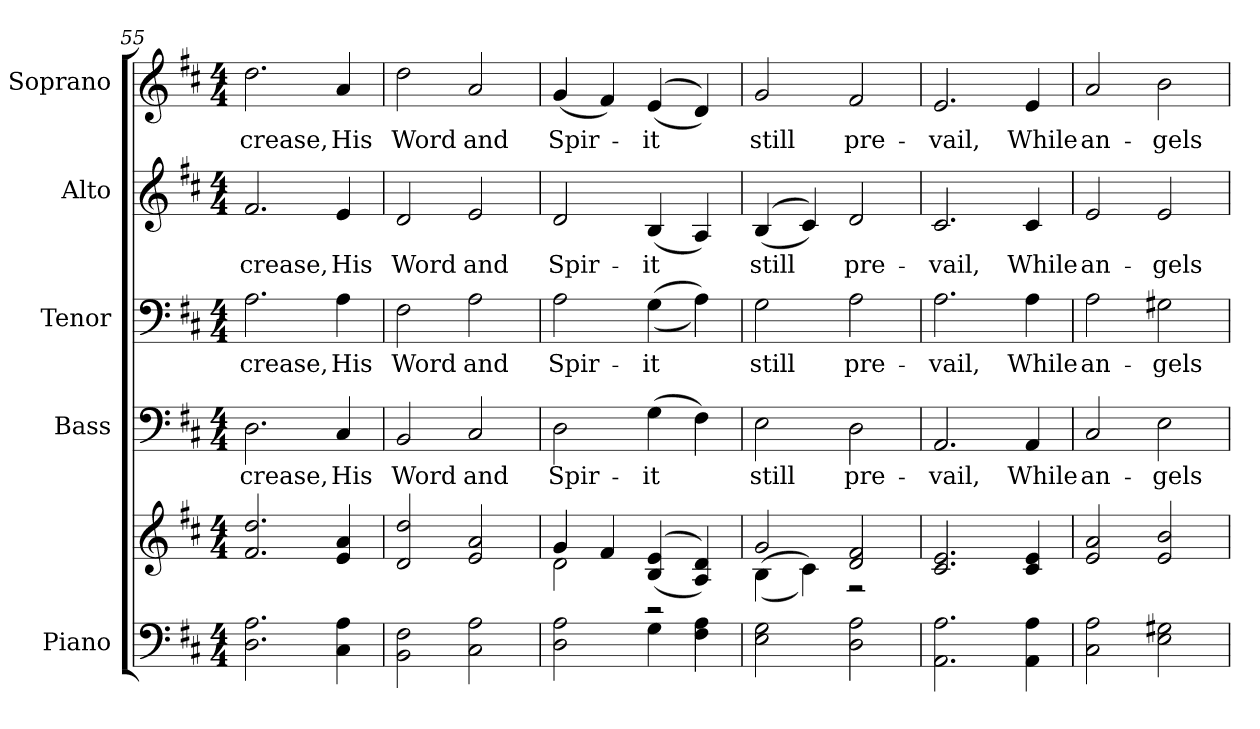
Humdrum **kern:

**kern	**kern	**kern	**text	**kern	**text	**kern	**text	**kern	**text
*part5	*part5	*part4	*part4	*part3	*part3	*part2	*part2	*part1	*part1
*staff6	*staff5	*staff4	*staff4	*staff3	*staff3	*staff2	*staff2	*staff1	*staff1
*I"Piano	*	*I"Bass	*	*I"Tenor	*	*I"Alto	*	*I"Soprano	*
*I'Pno.	*	*I'B.	*	*I'T.	*	*I'A.	*	*I'S.	*
*clefF4	*clefG2	*clefF4	*	*clefF4	*	*clefG2	*	*clefG2	*
*k[f#c#]	*k[f#c#]	*k[f#c#]	*	*k[f#c#]	*	*k[f#c#]	*	*k[f#c#]	*
*D:	*D:	*D:	*	*D:	*	*D:	*	*D:	*
*M4/4	*M4/4	*M4/4	*	*M4/4	*	*M4/4	*	*M4/4	*
=55	=55	=55	=55	=55	=55	=55	=55	=55	=55
!	!	!	!LO:LY:b:color=#000000	!	!	!	!	!	!
!	!	!	!	!	!LO:LY:b:color=#000000	!	!	!	!
!	!	!	!	!	!	!	!LO:LY:b:color=#000000	!	!
!	!	!	!	!	!	!	!	!	!LO:LY:b:color=#000000
2.Di\ 2.Ai	2.f#i/ 2.ddi	2.Di\	-crease,	2.Ai\	-crease,	2.f#i/	-crease,	2.ddi\	-crease,
!	!	!	!LO:LY:b:color=#000000	!	!	!	!	!	!
!	!	!	!	!	!LO:LY:b:color=#000000	!	!	!	!
!	!	!	!	!	!	!	!LO:LY:b:color=#000000	!	!
!	!	!	!	!	!	!	!	!	!LO:LY:b:color=#000000
4C#i\ 4Ai	4ei/ 4ai	4C#i/	His	4Ai\	His	4ei/	His	4ai/	His
!!LO:PB:g=z
=56	=56	=56	=56	=56	=56	=56	=56	=56	=56
!	!	!	!LO:LY:b:color=#000000	!	!	!	!	!	!
!	!	!	!	!	!LO:LY:b:color=#000000	!	!	!	!
!	!	!	!	!	!	!	!LO:LY:b:color=#000000	!	!
!	!	!	!	!	!	!	!	!	!LO:LY:b:color=#000000
2BBi\ 2F#i	2di/ 2ddi	2BBi/	Word	2F#i\	Word	2di/	Word	2ddi\	Word
!	!	!	!LO:LY:b:color=#000000	!	!	!	!	!	!
!	!	!	!	!	!LO:LY:b:color=#000000	!	!	!	!
!	!	!	!	!	!	!	!LO:LY:b:color=#000000	!	!
!	!	!	!	!	!	!	!	!	!LO:LY:b:color=#000000
2C#i\ 2Ai	2ei/ 2ai	2C#i/	and	2Ai\	and	2ei/	and	2ai/	and
=57	=57	=57	=57	=57	=57	=57	=57	=57	=57
*	*^	*	*	*	*	*	*	*	*
!	!	!	!	!LO:LY:b:color=#000000	!	!	!	!	!	!
!	!	!	!	!	!	!LO:LY:b:color=#000000	!	!	!	!
!	!	!	!	!	!	!	!	!LO:LY:b:color=#000000	!	!
!	!	!	!	!	!	!	!	!	!	!LO:LY:b:color=#000000
2Di\ 2Ai	4gi/	2di\	2Di\	Spir-	2Ai\	Spir-	2di/	Spir-	(4gi/	Spir-
.	4f#i/	.	.	.	.	.	.	.	4f#i/)	.
!	!	!	!	!LO:LY:b:color=#000000	!	!	!	!	!	!
!	!	!	!	!	!	!LO:LY:b:color=#000000	!	!	!	!
!	!	!	!	!	!	!	!	!LO:LY:b:color=#000000	!	!
!	!	!	!	!	!	!	!	!	!	!LO:LY:b:color=#000000
4Gi\	((4Bi/ 4ei	2r	(4Gi\	-it	((4Gi\	-it	(4Bi/	-it	((4ei/	-it
4F#i\ 4Ai	4Ai/ 4di))	.	4F#i\)	.	4Ai\))	.	4Ai/)	.	4di/))	.
=58	=58	=58	=58	=58	=58	=58	=58	=58	=58	=58
!	!	!	!	!LO:LY:b:color=#000000	!	!	!	!	!	!
!	!	!	!	!	!	!LO:LY:b:color=#000000	!	!	!	!
!	!	!	!	!	!	!	!	!LO:LY:b:color=#000000	!	!
!	!	!	!	!	!	!	!	!	!	!LO:LY:b:color=#000000
2Ei\ 2Gi	2gi/	((4Bi\	2Ei\	still	2Gi\	still	((4Bi/	still	2gi/	still
.	.	4c#i\))	.	.	.	.	4c#i/))	.	.	.
!	!	!	!	!LO:LY:b:color=#000000	!	!	!	!	!	!
!	!	!	!	!	!	!LO:LY:b:color=#000000	!	!	!	!
!	!	!	!	!	!	!	!	!LO:LY:b:color=#000000	!	!
!	!	!	!	!	!	!	!	!	!	!LO:LY:b:color=#000000
2Di\ 2Ai	2di/ 2f#i	2r	2Di\	pre-	2Ai\	pre-	2di/	pre-	2f#i/	pre-
*	*v	*v	*	*	*	*	*	*	*	*
!!LO:PB:g=z
=59	=59	=59	=59	=59	=59	=59	=59	=59	=59
*	*^	*	*	*	*	*	*	*	*
!	!	!	!	!LO:LY:b:color=#000000	!	!	!	!	!	!
*	*v	*v	*	*	*	*	*	*	*	*
*	*^	*	*	*	*	*	*	*	*
!	!	!	!	!	!	!LO:LY:b:color=#000000	!	!	!	!
*	*v	*v	*	*	*	*	*	*	*	*
*	*^	*	*	*	*	*	*	*	*
!	!	!	!	!	!	!	!	!LO:LY:b:color=#000000	!	!
*	*v	*v	*	*	*	*	*	*	*	*
*	*^	*	*	*	*	*	*	*	*
!	!	!	!	!	!	!	!	!	!	!LO:LY:b:color=#000000
*	*v	*v	*	*	*	*	*	*	*	*
2.AAi\ 2.Ai	2.c#i/ 2.ei	2.AAi/	-vail,	2.Ai\	-vail,	2.c#i/	-vail,	2.ei/	-vail,
!	!	!	!LO:LY:b:color=#000000	!	!	!	!	!	!
!	!	!	!	!	!LO:LY:b:color=#000000	!	!	!	!
!	!	!	!	!	!	!	!LO:LY:b:color=#000000	!	!
!	!	!	!	!	!	!	!	!	!LO:LY:b:color=#000000
4AAi\ 4Ai	4c#i/ 4ei	4AAi/	While	4Ai\	While	4c#i/	While	4ei/	While
=60	=60	=60	=60	=60	=60	=60	=60	=60	=60
!	!	!	!LO:LY:b:color=#000000	!	!	!	!	!	!
!	!	!	!	!	!LO:LY:b:color=#000000	!	!	!	!
!	!	!	!	!	!	!	!LO:LY:b:color=#000000	!	!
!	!	!	!	!	!	!	!	!	!LO:LY:b:color=#000000
2C#i\ 2Ai	2ei/ 2ai	2C#i/	an-	2Ai\	an-	2ei/	an-	2ai/	an-
!	!	!	!LO:LY:b:color=#000000	!	!	!	!	!	!
!	!	!	!	!	!LO:LY:b:color=#000000	!	!	!	!
!	!	!	!	!	!	!	!LO:LY:b:color=#000000	!	!
!	!	!	!	!	!	!	!	!	!LO:LY:b:color=#000000
2Ei\ 2G#Xi	2ei/ 2bi	2Ei\	-gels	2G#Xi\	-gels	2ei/	-gels	2bi\	-gels
=	=	=	=	=	=	=	=	=	=
*-	*-	*-	*-	*-	*-	*-	*-	*-	*-
